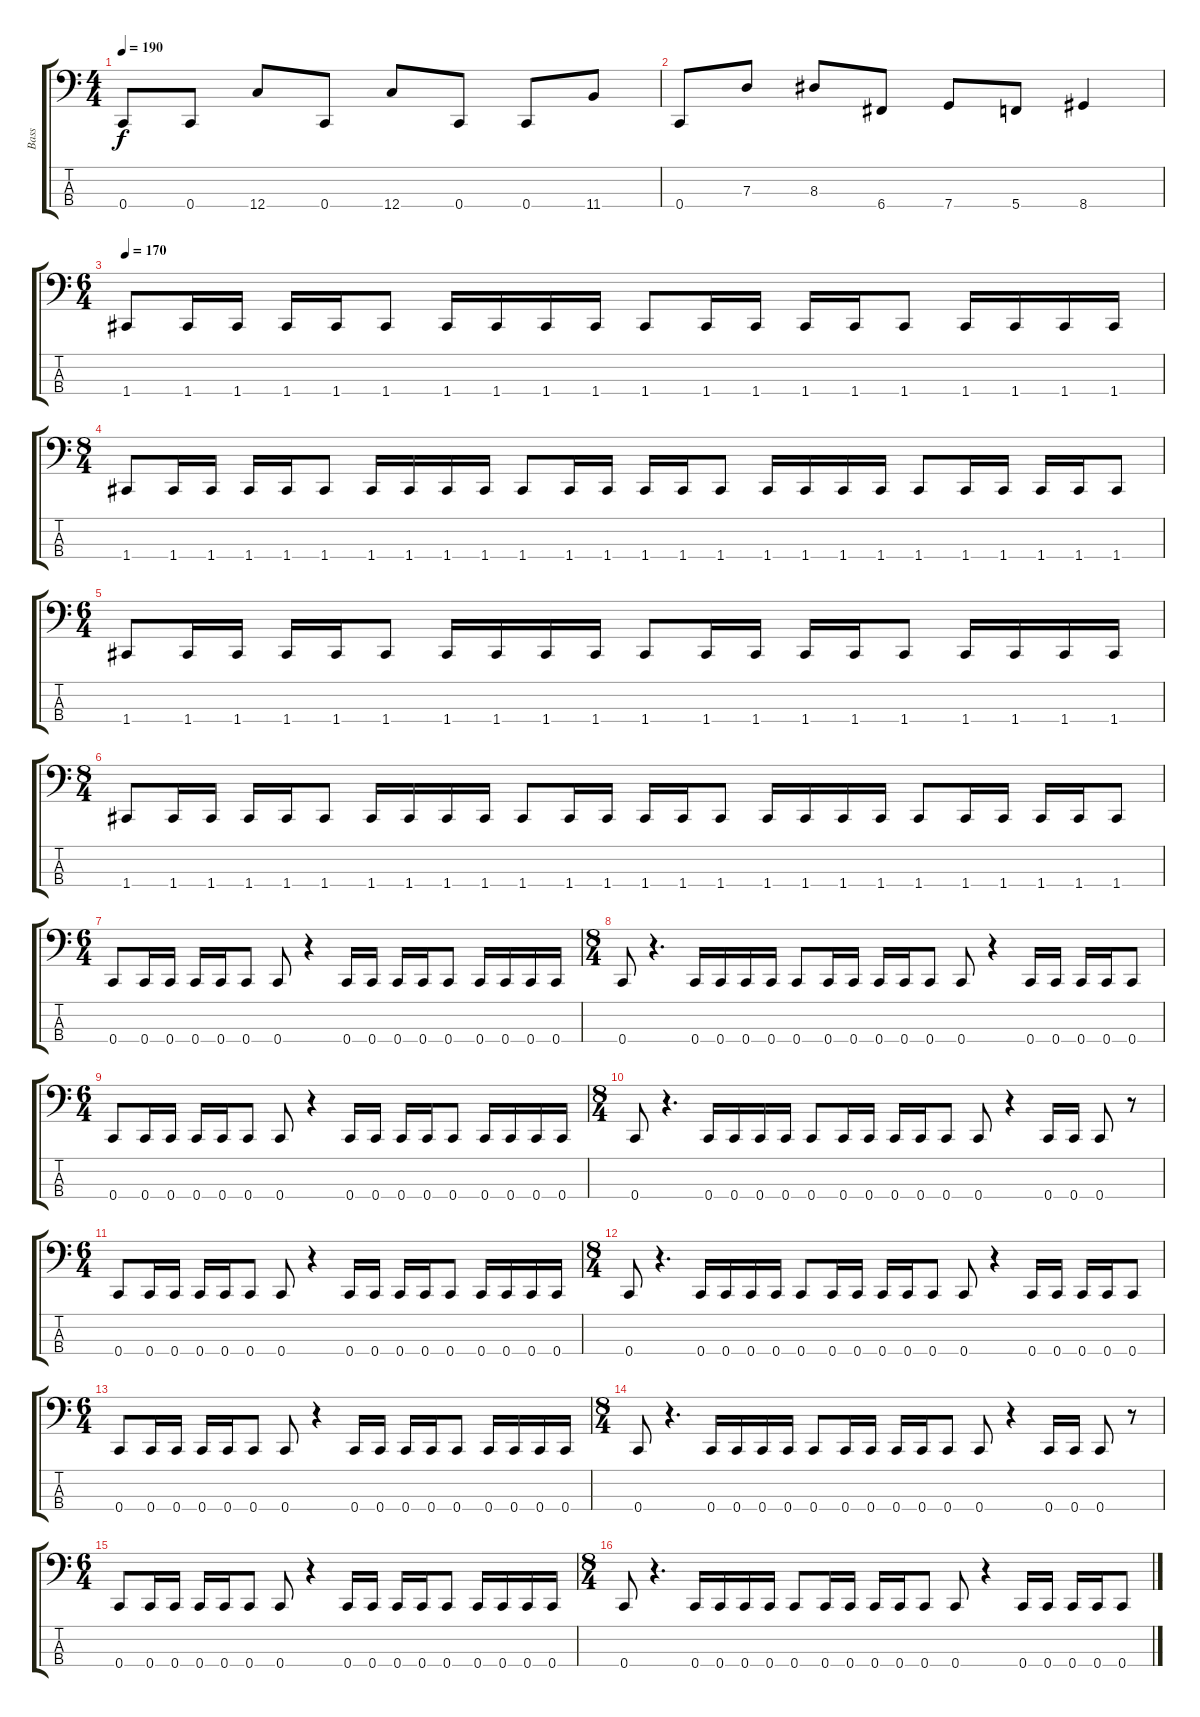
\track ("Bass" "Bass") {instrument electricbasspick}
\staff {score tabs}
\tuning (F2 C2 G1 C1) {hide}
\ts (4 4)
\tempo 190
\clef f4
\ks c
0.4.8{dy f} 0.4.8 12.4.8 0.4.8 12.4.8 0.4.8 0.4.8 11.4.8 |
0.4.8 7.3.8 8.3.8 6.4.8 7.4.8 5.4.8 8.4.4 |
\ts (6 4)
\tempo 170
1.4.8 1.4.16 1.4.16 1.4.16 1.4.16 1.4.8 1.4.16 1.4.16 1.4.16 1.4.16 1.4.8 1.4.16 1.4.16 1.4.16 1.4.16 1.4.8 1.4.16 1.4.16 1.4.16 1.4.16 |
\ts (8 4)
1.4.8 1.4.16 1.4.16 1.4.16 1.4.16 1.4.8 1.4.16 1.4.16 1.4.16 1.4.16 1.4.8 1.4.16 1.4.16 1.4.16 1.4.16 1.4.8 1.4.16 1.4.16 1.4.16 1.4.16 1.4.8 1.4.16 1.4.16 1.4.16 1.4.16 1.4.8 |
\ts (6 4)
1.4.8 1.4.16 1.4.16 1.4.16 1.4.16 1.4.8 1.4.16 1.4.16 1.4.16 1.4.16 1.4.8 1.4.16 1.4.16 1.4.16 1.4.16 1.4.8 1.4.16 1.4.16 1.4.16 1.4.16 |
\ts (8 4)
1.4.8 1.4.16 1.4.16 1.4.16 1.4.16 1.4.8 1.4.16 1.4.16 1.4.16 1.4.16 1.4.8 1.4.16 1.4.16 1.4.16 1.4.16 1.4.8 1.4.16 1.4.16 1.4.16 1.4.16 1.4.8 1.4.16 1.4.16 1.4.16 1.4.16 1.4.8 |
\ts (6 4)
0.4.8 0.4.16 0.4.16 0.4.16 0.4.16 0.4.8 0.4.8 r.4 0.4.16 0.4.16 0.4.16 0.4.16 0.4.8 0.4.16 0.4.16 0.4.16 0.4.16 |
\ts (8 4)
0.4.8 r.4{d} 0.4.16 0.4.16 0.4.16 0.4.16 0.4.8 0.4.16 0.4.16 0.4.16 0.4.16 0.4.8 0.4.8 r.4 0.4.16 0.4.16 0.4.16 0.4.16 0.4.8 |
\ts (6 4)
0.4.8 0.4.16 0.4.16 0.4.16 0.4.16 0.4.8 0.4.8 r.4 0.4.16 0.4.16 0.4.16 0.4.16 0.4.8 0.4.16 0.4.16 0.4.16 0.4.16 |
\ts (8 4)
0.4.8 r.4{d} 0.4.16 0.4.16 0.4.16 0.4.16 0.4.8 0.4.16 0.4.16 0.4.16 0.4.16 0.4.8 0.4.8 r.4 0.4.16 0.4.16 0.4.8 r.8 |
\ts (6 4)
0.4.8 0.4.16 0.4.16 0.4.16 0.4.16 0.4.8 0.4.8 r.4 0.4.16 0.4.16 0.4.16 0.4.16 0.4.8 0.4.16 0.4.16 0.4.16 0.4.16 |
\ts (8 4)
0.4.8 r.4{d} 0.4.16 0.4.16 0.4.16 0.4.16 0.4.8 0.4.16 0.4.16 0.4.16 0.4.16 0.4.8 0.4.8 r.4 0.4.16 0.4.16 0.4.16 0.4.16 0.4.8 |
\ts (6 4)
0.4.8 0.4.16 0.4.16 0.4.16 0.4.16 0.4.8 0.4.8 r.4 0.4.16 0.4.16 0.4.16 0.4.16 0.4.8 0.4.16 0.4.16 0.4.16 0.4.16 |
\ts (8 4)
0.4.8 r.4{d} 0.4.16 0.4.16 0.4.16 0.4.16 0.4.8 0.4.16 0.4.16 0.4.16 0.4.16 0.4.8 0.4.8 r.4 0.4.16 0.4.16 0.4.8 r.8 |
\ts (6 4)
0.4.8 0.4.16 0.4.16 0.4.16 0.4.16 0.4.8 0.4.8 r.4 0.4.16 0.4.16 0.4.16 0.4.16 0.4.8 0.4.16 0.4.16 0.4.16 0.4.16 |
\ts (8 4)
0.4.8 r.4{d} 0.4.16 0.4.16 0.4.16 0.4.16 0.4.8 0.4.16 0.4.16 0.4.16 0.4.16 0.4.8 0.4.8 r.4 0.4.16 0.4.16 0.4.16 0.4.16 0.4.8
